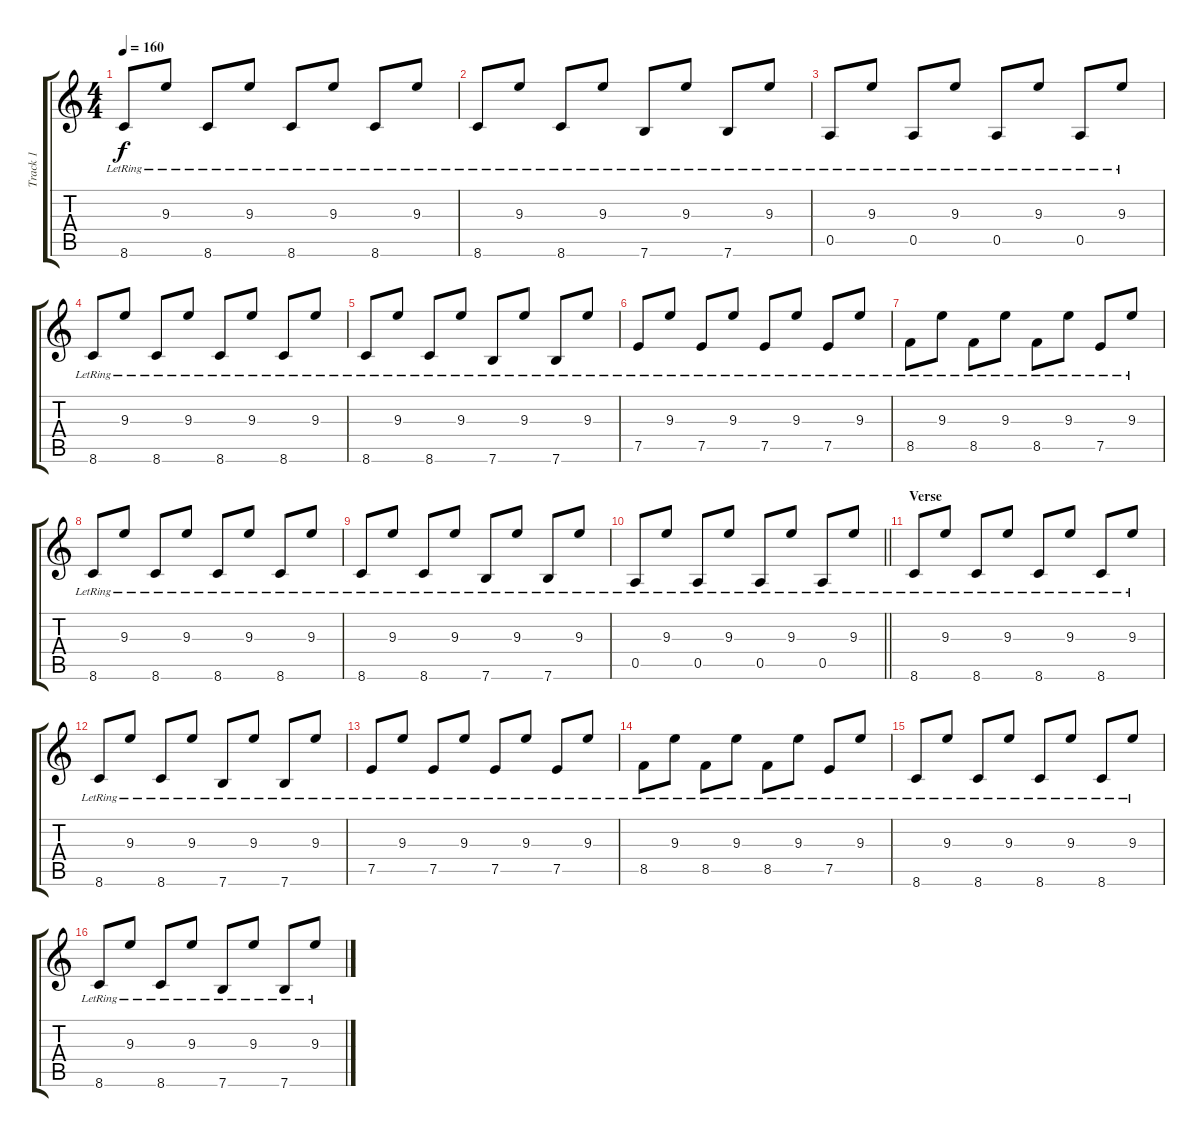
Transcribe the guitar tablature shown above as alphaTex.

\track ("Track 1" "Track 1") {instrument electricguitarclean}
\staff {score tabs}
\tuning (E4 B3 G3 D3 A2 E2) {hide}
\ts (4 4)
\tempo 160
\clef g2
\ks c
8.6{lr}.8{dy f} 9.3{lr}.8 8.6{lr}.8 9.3{lr}.8 8.6{lr}.8 9.3{lr}.8 8.6{lr}.8 9.3{lr}.8 |
8.6{lr}.8 9.3{lr}.8 8.6{lr}.8 9.3{lr}.8 7.6{lr}.8 9.3{lr}.8 7.6{lr}.8 9.3{lr}.8 |
0.5{lr}.8 9.3{lr}.8 0.5{lr}.8 9.3{lr}.8 0.5{lr}.8 9.3{lr}.8 0.5{lr}.8 9.3{lr}.8 |
8.6{lr}.8 9.3{lr}.8 8.6{lr}.8 9.3{lr}.8 8.6{lr}.8 9.3{lr}.8 8.6{lr}.8 9.3{lr}.8 |
8.6{lr}.8 9.3{lr}.8 8.6{lr}.8 9.3{lr}.8 7.6{lr}.8 9.3{lr}.8 7.6{lr}.8 9.3{lr}.8 |
7.5{lr}.8 9.3{lr}.8 7.5{lr}.8 9.3{lr}.8 7.5{lr}.8 9.3{lr}.8 7.5{lr}.8 9.3{lr}.8 |
8.5{lr}.8 9.3{lr}.8 8.5{lr}.8 9.3{lr}.8 8.5{lr}.8 9.3{lr}.8 7.5{lr}.8 9.3{lr}.8 |
8.6{lr}.8 9.3{lr}.8 8.6{lr}.8 9.3{lr}.8 8.6{lr}.8 9.3{lr}.8 8.6{lr}.8 9.3{lr}.8 |
8.6{lr}.8 9.3{lr}.8 8.6{lr}.8 9.3{lr}.8 7.6{lr}.8 9.3{lr}.8 7.6{lr}.8 9.3{lr}.8 |
\barLineRight lightlight
0.5{lr}.8 9.3{lr}.8 0.5{lr}.8 9.3{lr}.8 0.5{lr}.8 9.3{lr}.8 0.5{lr}.8 9.3{lr}.8 |
\section ("" "Verse")
8.6{lr}.8 9.3{lr}.8 8.6{lr}.8 9.3{lr}.8 8.6{lr}.8 9.3{lr}.8 8.6{lr}.8 9.3{lr}.8 |
8.6{lr}.8 9.3{lr}.8 8.6{lr}.8 9.3{lr}.8 7.6{lr}.8 9.3{lr}.8 7.6{lr}.8 9.3{lr}.8 |
7.5{lr}.8 9.3{lr}.8 7.5{lr}.8 9.3{lr}.8 7.5{lr}.8 9.3{lr}.8 7.5{lr}.8 9.3{lr}.8 |
8.5{lr}.8 9.3{lr}.8 8.5{lr}.8 9.3{lr}.8 8.5{lr}.8 9.3{lr}.8 7.5{lr}.8 9.3{lr}.8 |
8.6{lr}.8 9.3{lr}.8 8.6{lr}.8 9.3{lr}.8 8.6{lr}.8 9.3{lr}.8 8.6{lr}.8 9.3{lr}.8 |
8.6{lr}.8 9.3{lr}.8 8.6{lr}.8 9.3{lr}.8 7.6{lr}.8 9.3{lr}.8 7.6{lr}.8 9.3{lr}.8
